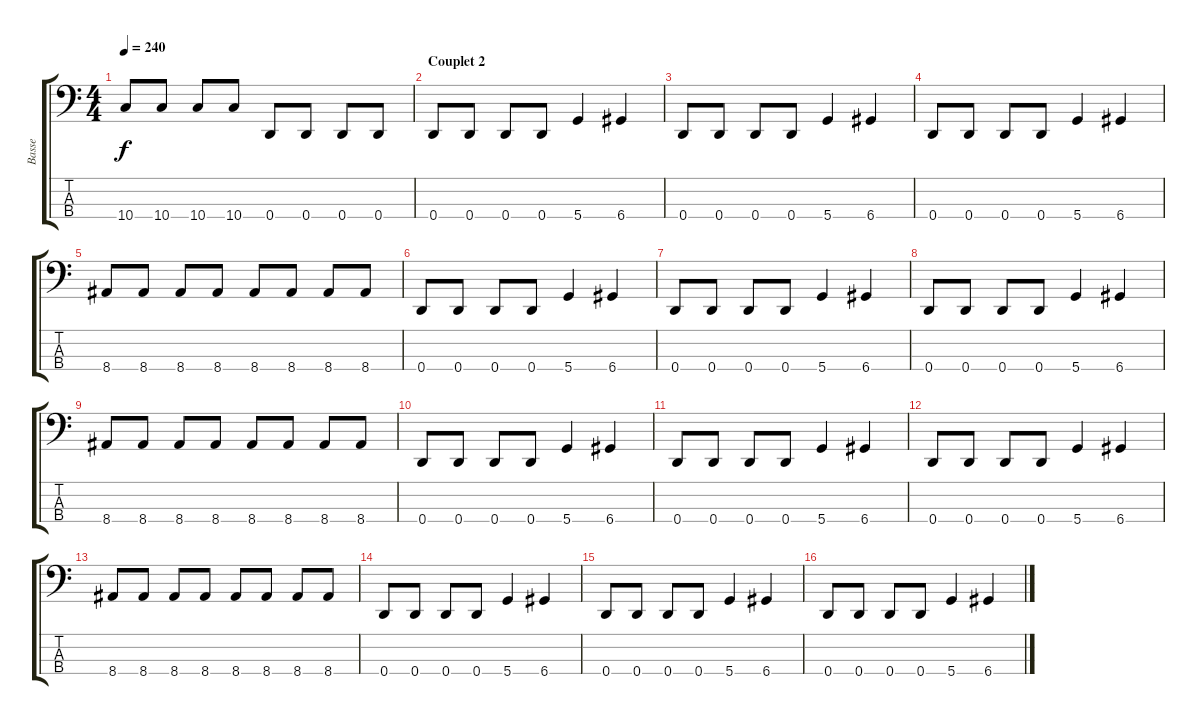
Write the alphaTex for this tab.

\track ("Basse" "Basse") {instrument electricbasspick}
\staff {score tabs}
\tuning (G2 D2 A1 D1) {hide}
\ts (4 4)
\tempo 240
\clef f4
\ks c
10.4.8{dy f} 10.4.8 10.4.8 10.4.8 0.4.8 0.4.8 0.4.8 0.4.8 |
\section ("" "Couplet 2")
0.4.8 0.4.8 0.4.8 0.4.8 5.4.4 6.4.4 |
0.4.8 0.4.8 0.4.8 0.4.8 5.4.4 6.4.4 |
0.4.8 0.4.8 0.4.8 0.4.8 5.4.4 6.4.4 |
8.4.8 8.4.8 8.4.8 8.4.8 8.4.8 8.4.8 8.4.8 8.4.8 |
0.4.8 0.4.8 0.4.8 0.4.8 5.4.4 6.4.4 |
0.4.8 0.4.8 0.4.8 0.4.8 5.4.4 6.4.4 |
0.4.8 0.4.8 0.4.8 0.4.8 5.4.4 6.4.4 |
8.4.8 8.4.8 8.4.8 8.4.8 8.4.8 8.4.8 8.4.8 8.4.8 |
0.4.8 0.4.8 0.4.8 0.4.8 5.4.4 6.4.4 |
0.4.8 0.4.8 0.4.8 0.4.8 5.4.4 6.4.4 |
0.4.8 0.4.8 0.4.8 0.4.8 5.4.4 6.4.4 |
8.4.8 8.4.8 8.4.8 8.4.8 8.4.8 8.4.8 8.4.8 8.4.8 |
0.4.8 0.4.8 0.4.8 0.4.8 5.4.4 6.4.4 |
0.4.8 0.4.8 0.4.8 0.4.8 5.4.4 6.4.4 |
0.4.8 0.4.8 0.4.8 0.4.8 5.4.4 6.4.4
